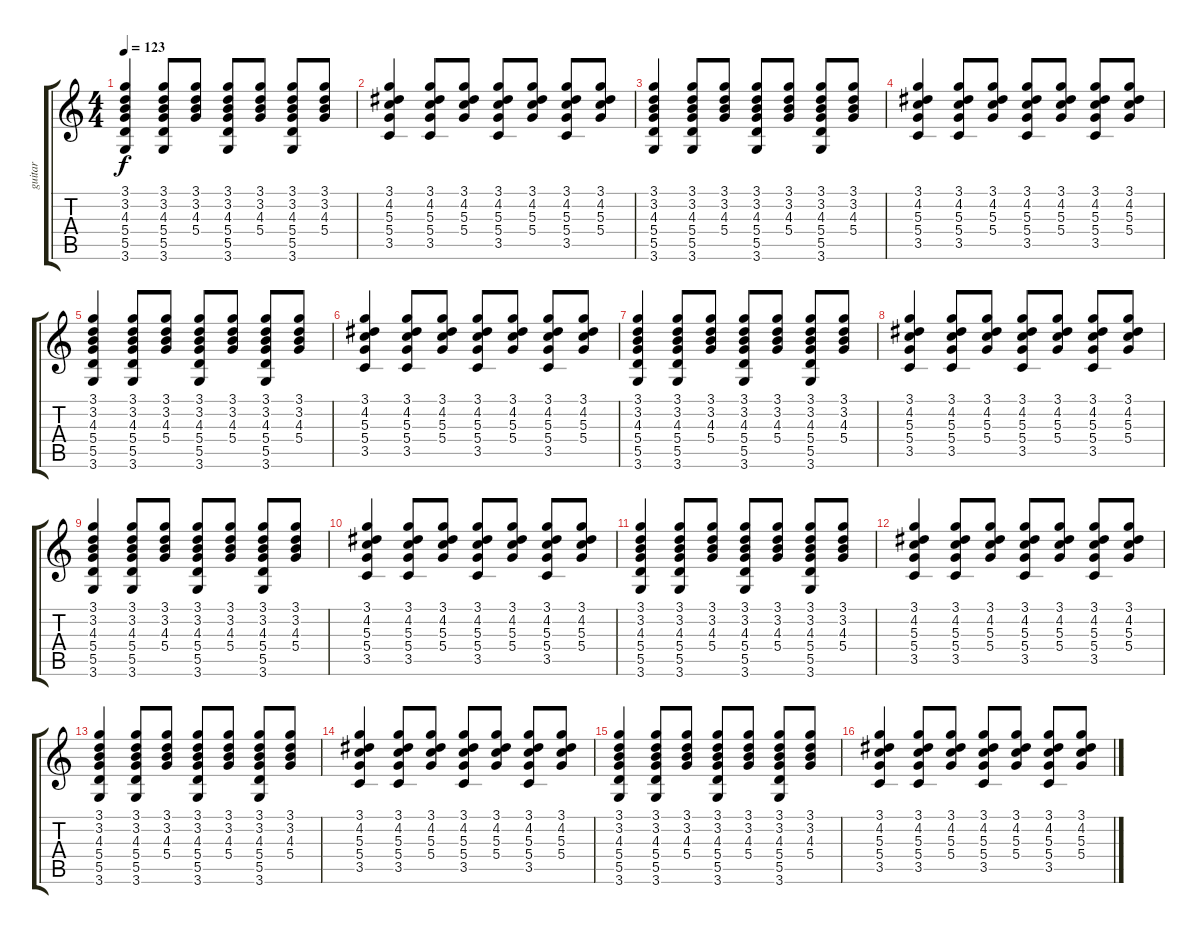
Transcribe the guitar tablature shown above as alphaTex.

\track ("guitar" "guitar") {instrument acousticguitarsteel}
\staff {score tabs}
\tuning (E4 B3 G3 D3 A2 E2) {hide}
\ts (4 4)
\tempo 123
\clef g2
\ks c
(3.1 3.2 4.3 5.4 5.5 3.6).4{dy f} (3.1 3.2 4.3 5.4 5.5 3.6).8 (3.1 3.2 4.3 5.4).8 (3.1 3.2 4.3 5.4 5.5 3.6).8 (3.1 3.2 4.3 5.4).8 (3.1 3.2 4.3 5.4 5.5 3.6).8 (3.1 3.2 4.3 5.4).8 |
(3.1 4.2 5.3 5.4 3.5).4 (3.1 4.2 5.3 5.4 3.5).8 (3.1 4.2 5.3 5.4).8 (3.1 4.2 5.3 5.4 3.5).8 (3.1 4.2 5.3 5.4).8 (3.1 4.2 5.3 5.4 3.5).8 (3.1 4.2 5.3 5.4).8 |
(3.1 3.2 4.3 5.4 5.5 3.6).4 (3.1 3.2 4.3 5.4 5.5 3.6).8 (3.1 3.2 4.3 5.4).8 (3.1 3.2 4.3 5.4 5.5 3.6).8 (3.1 3.2 4.3 5.4).8 (3.1 3.2 4.3 5.4 5.5 3.6).8 (3.1 3.2 4.3 5.4).8 |
(3.1 4.2 5.3 5.4 3.5).4 (3.1 4.2 5.3 5.4 3.5).8 (3.1 4.2 5.3 5.4).8 (3.1 4.2 5.3 5.4 3.5).8 (3.1 4.2 5.3 5.4).8 (3.1 4.2 5.3 5.4 3.5).8 (3.1 4.2 5.3 5.4).8 |
(3.1 3.2 4.3 5.4 5.5 3.6).4 (3.1 3.2 4.3 5.4 5.5 3.6).8 (3.1 3.2 4.3 5.4).8 (3.1 3.2 4.3 5.4 5.5 3.6).8 (3.1 3.2 4.3 5.4).8 (3.1 3.2 4.3 5.4 5.5 3.6).8 (3.1 3.2 4.3 5.4).8 |
(3.1 4.2 5.3 5.4 3.5).4 (3.1 4.2 5.3 5.4 3.5).8 (3.1 4.2 5.3 5.4).8 (3.1 4.2 5.3 5.4 3.5).8 (3.1 4.2 5.3 5.4).8 (3.1 4.2 5.3 5.4 3.5).8 (3.1 4.2 5.3 5.4).8 |
(3.1 3.2 4.3 5.4 5.5 3.6).4 (3.1 3.2 4.3 5.4 5.5 3.6).8 (3.1 3.2 4.3 5.4).8 (3.1 3.2 4.3 5.4 5.5 3.6).8 (3.1 3.2 4.3 5.4).8 (3.1 3.2 4.3 5.4 5.5 3.6).8 (3.1 3.2 4.3 5.4).8 |
(3.1 4.2 5.3 5.4 3.5).4 (3.1 4.2 5.3 5.4 3.5).8 (3.1 4.2 5.3 5.4).8 (3.1 4.2 5.3 5.4 3.5).8 (3.1 4.2 5.3 5.4).8 (3.1 4.2 5.3 5.4 3.5).8 (3.1 4.2 5.3 5.4).8 |
(3.1 3.2 4.3 5.4 5.5 3.6).4 (3.1 3.2 4.3 5.4 5.5 3.6).8 (3.1 3.2 4.3 5.4).8 (3.1 3.2 4.3 5.4 5.5 3.6).8 (3.1 3.2 4.3 5.4).8 (3.1 3.2 4.3 5.4 5.5 3.6).8 (3.1 3.2 4.3 5.4).8 |
(3.1 4.2 5.3 5.4 3.5).4 (3.1 4.2 5.3 5.4 3.5).8 (3.1 4.2 5.3 5.4).8 (3.1 4.2 5.3 5.4 3.5).8 (3.1 4.2 5.3 5.4).8 (3.1 4.2 5.3 5.4 3.5).8 (3.1 4.2 5.3 5.4).8 |
(3.1 3.2 4.3 5.4 5.5 3.6).4 (3.1 3.2 4.3 5.4 5.5 3.6).8 (3.1 3.2 4.3 5.4).8 (3.1 3.2 4.3 5.4 5.5 3.6).8 (3.1 3.2 4.3 5.4).8 (3.1 3.2 4.3 5.4 5.5 3.6).8 (3.1 3.2 4.3 5.4).8 |
(3.1 4.2 5.3 5.4 3.5).4 (3.1 4.2 5.3 5.4 3.5).8 (3.1 4.2 5.3 5.4).8 (3.1 4.2 5.3 5.4 3.5).8 (3.1 4.2 5.3 5.4).8 (3.1 4.2 5.3 5.4 3.5).8 (3.1 4.2 5.3 5.4).8 |
(3.1 3.2 4.3 5.4 5.5 3.6).4 (3.1 3.2 4.3 5.4 5.5 3.6).8 (3.1 3.2 4.3 5.4).8 (3.1 3.2 4.3 5.4 5.5 3.6).8 (3.1 3.2 4.3 5.4).8 (3.1 3.2 4.3 5.4 5.5 3.6).8 (3.1 3.2 4.3 5.4).8 |
(3.1 4.2 5.3 5.4 3.5).4 (3.1 4.2 5.3 5.4 3.5).8 (3.1 4.2 5.3 5.4).8 (3.1 4.2 5.3 5.4 3.5).8 (3.1 4.2 5.3 5.4).8 (3.1 4.2 5.3 5.4 3.5).8 (3.1 4.2 5.3 5.4).8 |
(3.1 3.2 4.3 5.4 5.5 3.6).4 (3.1 3.2 4.3 5.4 5.5 3.6).8 (3.1 3.2 4.3 5.4).8 (3.1 3.2 4.3 5.4 5.5 3.6).8 (3.1 3.2 4.3 5.4).8 (3.1 3.2 4.3 5.4 5.5 3.6).8 (3.1 3.2 4.3 5.4).8 |
(3.1 4.2 5.3 5.4 3.5).4{volume 4} (3.1 4.2 5.3 5.4 3.5).8 (3.1 4.2 5.3 5.4).8 (3.1 4.2 5.3 5.4 3.5).8 (3.1 4.2 5.3 5.4).8 (3.1 4.2 5.3 5.4 3.5).8 (3.1 4.2 5.3 5.4).8
